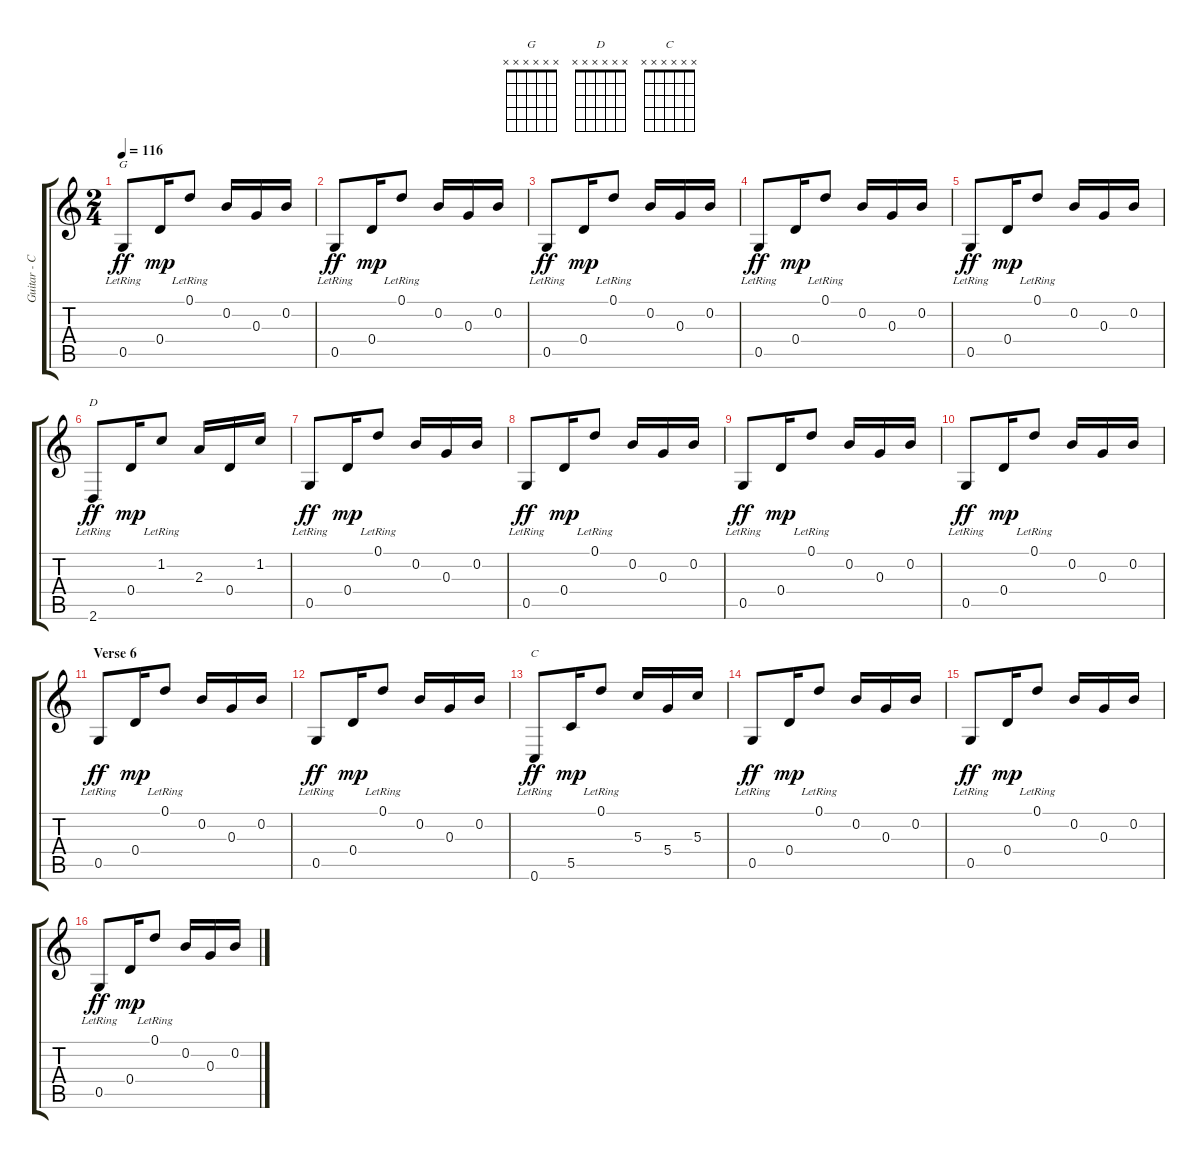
\track ("Guitar - CGDGBD" "Guitar - C") {instrument acousticguitarnylon}
\staff {score tabs}
\tuning (D4 B3 G3 D3 G2 C2) {hide}
\chord ("G" x x x x x x) {firstfret 0}
\chord ("D" x x x x x x) {firstfret 0}
\chord ("C" x x x x x x) {firstfret 0}
\ts (2 4)
\tempo 116
\clef g2
\ks c
0.5{lr}.8{ch "G" dy ff} 0.4.16{dy mp} 0.1{lr}.8 0.2.16 0.3.16 0.2.16 |
0.5{lr}.8{dy ff} 0.4.16{dy mp} 0.1{lr}.8 0.2.16 0.3.16 0.2.16 |
0.5{lr}.8{dy ff} 0.4.16{dy mp} 0.1{lr}.8 0.2.16 0.3.16 0.2.16 |
0.5{lr}.8{dy ff} 0.4.16{dy mp} 0.1{lr}.8 0.2.16 0.3.16 0.2.16 |
0.5{lr}.8{dy ff} 0.4.16{dy mp} 0.1{lr}.8 0.2.16 0.3.16 0.2.16 |
2.6{lr}.8{ch "D" dy ff} 0.4.16{dy mp} 1.2{lr}.8 2.3.16 0.4.16 1.2.16 |
0.5{lr}.8{dy ff} 0.4.16{dy mp} 0.1{lr}.8 0.2.16 0.3.16 0.2.16 |
0.5{lr}.8{dy ff} 0.4.16{dy mp} 0.1{lr}.8 0.2.16 0.3.16 0.2.16 |
0.5{lr}.8{dy ff} 0.4.16{dy mp} 0.1{lr}.8 0.2.16 0.3.16 0.2.16 |
0.5{lr}.8{dy ff} 0.4.16{dy mp} 0.1{lr}.8 0.2.16 0.3.16 0.2.16 |
\section ("" "Verse 6")
0.5{lr}.8{dy ff} 0.4.16{dy mp} 0.1{lr}.8 0.2.16 0.3.16 0.2.16 |
0.5{lr}.8{dy ff} 0.4.16{dy mp} 0.1{lr}.8 0.2.16 0.3.16 0.2.16 |
0.6{lr}.8{ch "C" dy ff} 5.5.16{dy mp} 0.1{lr}.8 5.3.16 5.4.16 5.3.16 |
0.5{lr}.8{dy ff} 0.4.16{dy mp} 0.1{lr}.8 0.2.16 0.3.16 0.2.16 |
0.5{lr}.8{dy ff} 0.4.16{dy mp} 0.1{lr}.8 0.2.16 0.3.16 0.2.16 |
0.5{lr}.8{dy ff} 0.4.16{dy mp} 0.1{lr}.8 0.2.16 0.3.16 0.2.16
